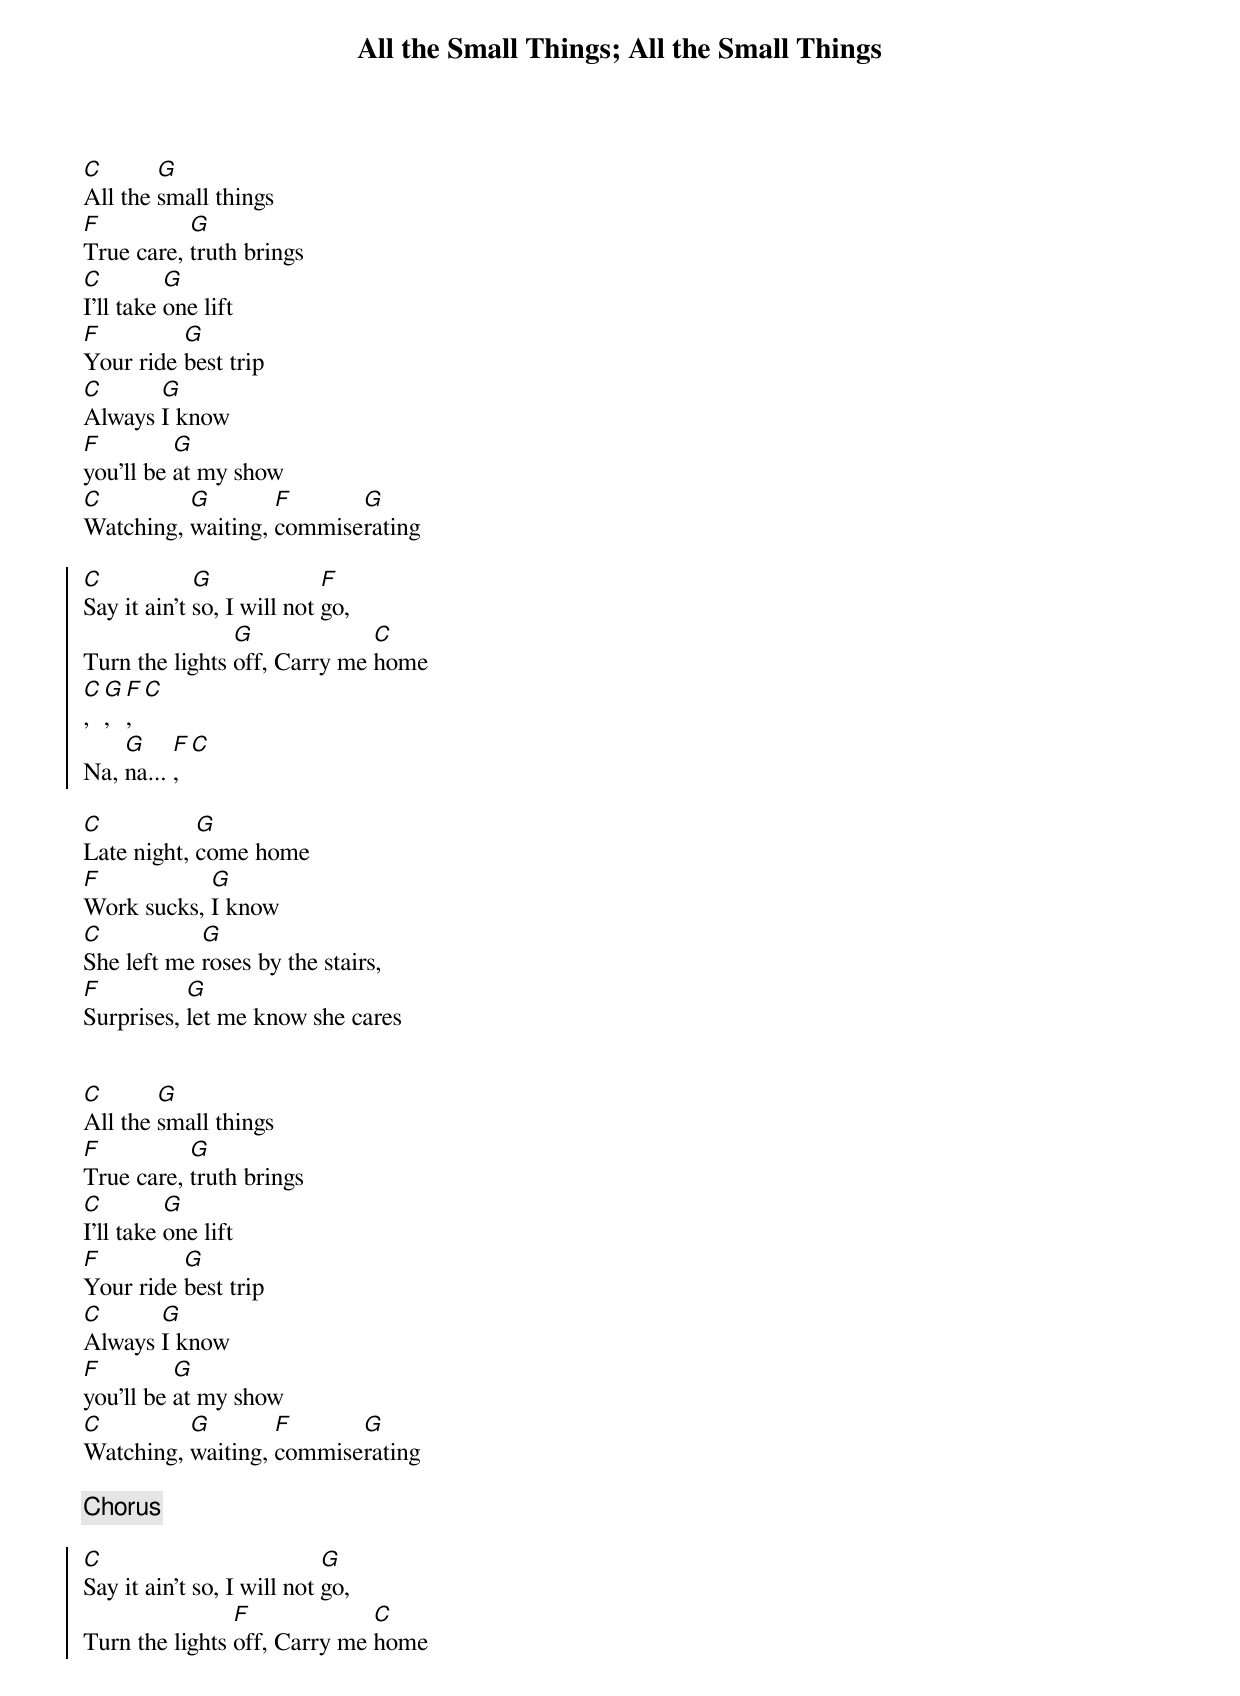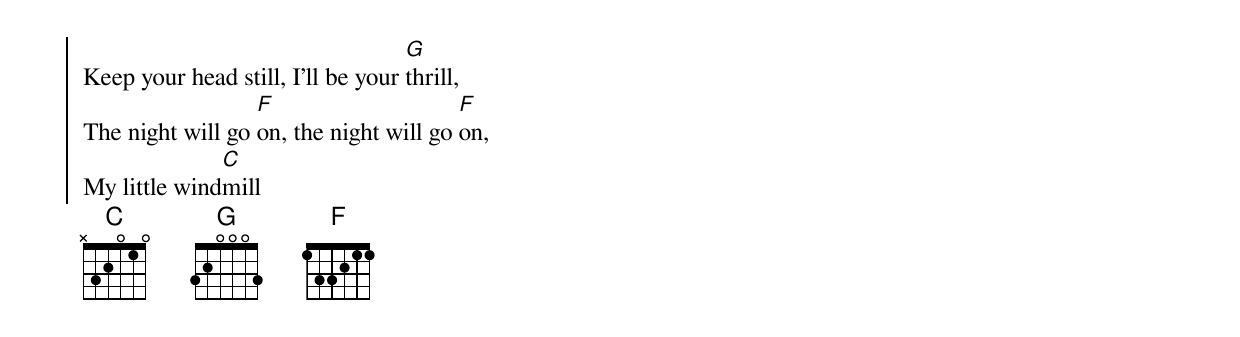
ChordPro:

{title: All the Small Things}
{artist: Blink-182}
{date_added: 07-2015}
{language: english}
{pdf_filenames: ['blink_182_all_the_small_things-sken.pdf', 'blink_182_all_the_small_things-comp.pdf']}
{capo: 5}
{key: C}
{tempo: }
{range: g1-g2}
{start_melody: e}

{title: All the Small Things}
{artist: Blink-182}
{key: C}
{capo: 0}
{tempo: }
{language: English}

{start_of_verse}
[C]All the [G]small things
[F]True care, [G]truth brings
[C]I'll take [G]one lift
[F]Your ride [G]best trip
[C]Always [G]I know
[F]you'll be [G]at my show
[C]Watching, [G]waiting, [F]commise[G]rating
{end_of_verse}

{start_of_chorus}
[C]Say it ain't [G]so, I will not [F]go,
Turn the lights [G]off, Carry me [C]home
[C],[G],[F],[C]
Na, [G]na... [F],[C]
{end_of_chorus}

{start_of_verse}
[C]Late night, [G]come home
[F]Work sucks, [G]I know
[C]She left me [G]roses by the stairs,
[F]Surprises, [G]let me know she cares
{end_of_verse}


{start_of_verse}
[C]All the [G]small things
[F]True care, [G]truth brings
[C]I'll take [G]one lift
[F]Your ride [G]best trip
[C]Always [G]I know
[F]you'll be [G]at my show
[C]Watching, [G]waiting, [F]commise[G]rating
{end_of_verse}

{chorus}

{start_of_chorus}
[C]Say it ain't so, I will not [G]go,
Turn the lights [F]off, Carry me [C]home
Keep your head still, I'll be your [G]thrill,
The night will go [F]on, the night will go [F]on,
My little wind[C]mill
{end_of_chorus}
